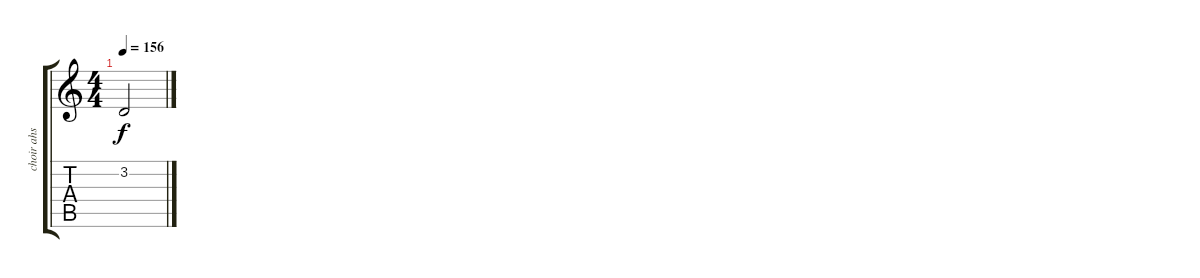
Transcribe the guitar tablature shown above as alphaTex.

\track ("choir ahs" "choir ahs") {instrument choiraahs}
\staff {score tabs}
\tuning (E4 B3 G3 D3 A2 E2) {hide}
\ts (4 4)
\tempo 156
\clef g2
\ks c
3.2.2{dy f}
